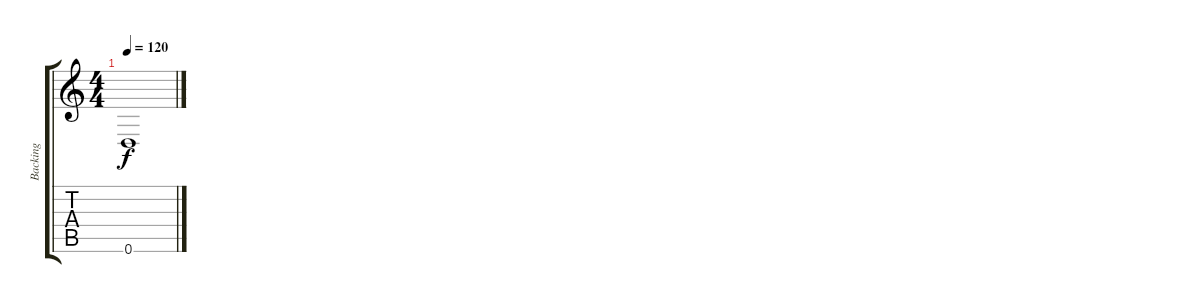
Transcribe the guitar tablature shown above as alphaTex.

\track ("Backing" "Backing") {instrument distortionguitar}
\staff {score tabs}
\tuning (E4 B3 G3 D3 A2 D2) {hide}
\ts (4 4)
\tempo 120
\clef g2
\ks c
0.6{t}.1{dy f}
